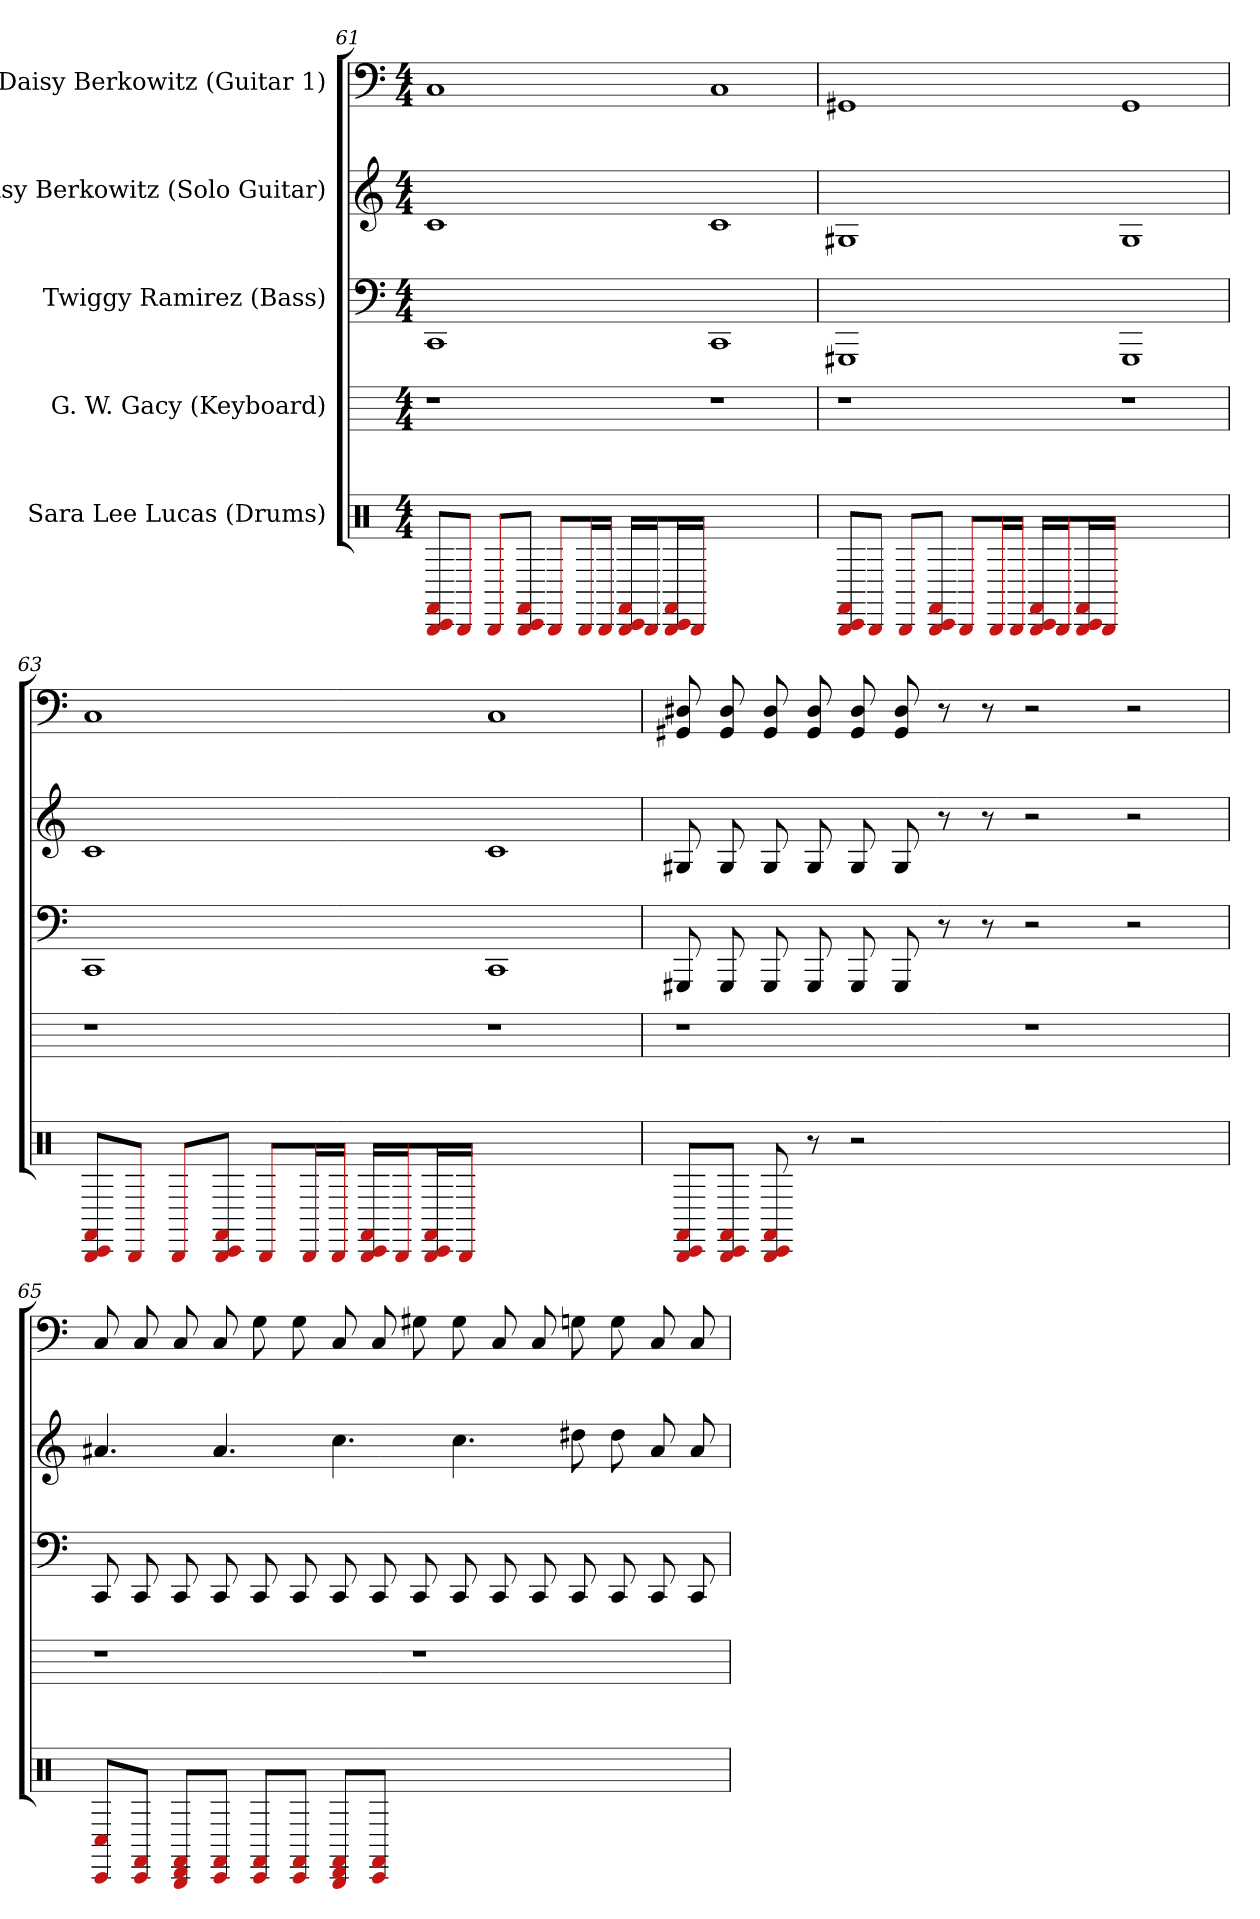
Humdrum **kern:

**kern	**kern	**kern	**kern	**kern
*part5	*part4	*part3	*part2	*part1
*staff5	*staff4	*staff3	*staff2	*staff1
*I"Sara Lee Lucas (Drums)	*I"G. W. Gacy (Keyboard)	*I"Twiggy Ramirez (Bass)	*I"Daisy Berkowitz (Solo Guitar)	*I"Daisy Berkowitz (Guitar 1)
*clefX	*	*	*	*
*k[]	*k[]	*k[]	*k[]	*k[]
*M4/4	*M4/4	*M4/4	*M4/4	*M4/4
=61	=61	=61	=61	=61
8FF/ 8CC/ 8BBB/L	1r	1CC	1c	1C
8BBB/J	.	.	.	.
8BBB/L	.	.	.	.
8FF/ 8CC/ 8BBB/J	.	.	.	.
8BBB/L	.	.	.	.
16BBB/L	.	.	.	.
16BBB/JJ	.	.	.	.
16FF/ 16CC/ 16BBB/LL	.	.	.	.
16BBB/J	.	.	.	.
16FF/ 16CC/ 16BBB/L	.	.	.	.
16BBB/JJ	.	.	.	.
1ryy	1r	1CC	1c	1C
=62	=62	=62	=62	=62
8FF/ 8CC/ 8BBB/L	1r	1GGG#	1G#	1GG#
8BBB/J	.	.	.	.
8BBB/L	.	.	.	.
8FF/ 8CC/ 8BBB/J	.	.	.	.
8BBB/L	.	.	.	.
16BBB/L	.	.	.	.
16BBB/JJ	.	.	.	.
16FF/ 16CC/ 16BBB/LL	.	.	.	.
16BBB/J	.	.	.	.
16FF/ 16CC/ 16BBB/L	.	.	.	.
16BBB/JJ	.	.	.	.
1ryy	1r	1GGG#	1G#	1GG#
=63	=63	=63	=63	=63
8FF/ 8CC/ 8BBB/L	1r	1CC	1c	1C
8BBB/J	.	.	.	.
8BBB/L	.	.	.	.
8FF/ 8CC/ 8BBB/J	.	.	.	.
8BBB/L	.	.	.	.
16BBB/L	.	.	.	.
16BBB/JJ	.	.	.	.
16FF/ 16CC/ 16BBB/LL	.	.	.	.
16BBB/J	.	.	.	.
16FF/ 16CC/ 16BBB/L	.	.	.	.
16BBB/JJ	.	.	.	.
1ryy	1r	1CC	1c	1C
=64	=64	=64	=64	=64
8FF/ 8CC/ 8BBB/L	1r	8GGG#	8G#	8D# 8GG#
8FF/ 8CC/ 8BBB/J	.	8GGG#	8G#	8D# 8GG#
8FF 8CC 8BBB	.	8GGG#	8G#	8D# 8GG#
8r	.	8GGG#	8G#	8D# 8GG#
2r	.	8GGG#	8G#	8D# 8GG#
.	.	8GGG#	8G#	8D# 8GG#
.	.	8r	8r	8r
.	.	8r	8r	8r
1ryy	1r	2r	2r	2r
.	.	2r	2r	2r
=65	=65	=65	=65	=65
8C#/ 8CC/L	1r	8CC	4.a#	8C
8FF#/ 8CC/J	.	8CC	.	8C
8FF#/ 8DD/ 8BBB/L	.	8CC	.	8C
8FF#/ 8CC/J	.	8CC	4.a#	8C
8FF#/ 8CC/L	.	8CC	.	8G
8FF#/ 8CC/J	.	8CC	.	8G
8FF#/ 8DD/ 8BBB/L	.	8CC	4.cc	8C
8FF#/ 8CC/J	.	8CC	.	8C
1ryy	1r	8CC	.	8G#
.	.	8CC	4.cc	8G#
.	.	8CC	.	8C
.	.	8CC	.	8C
.	.	8CC	8dd#	8G
.	.	8CC	8dd#	8G
.	.	8CC	8a#	8C
.	.	8CC	8a#	8C
=	=	=	=	=
*-	*-	*-	*-	*-
